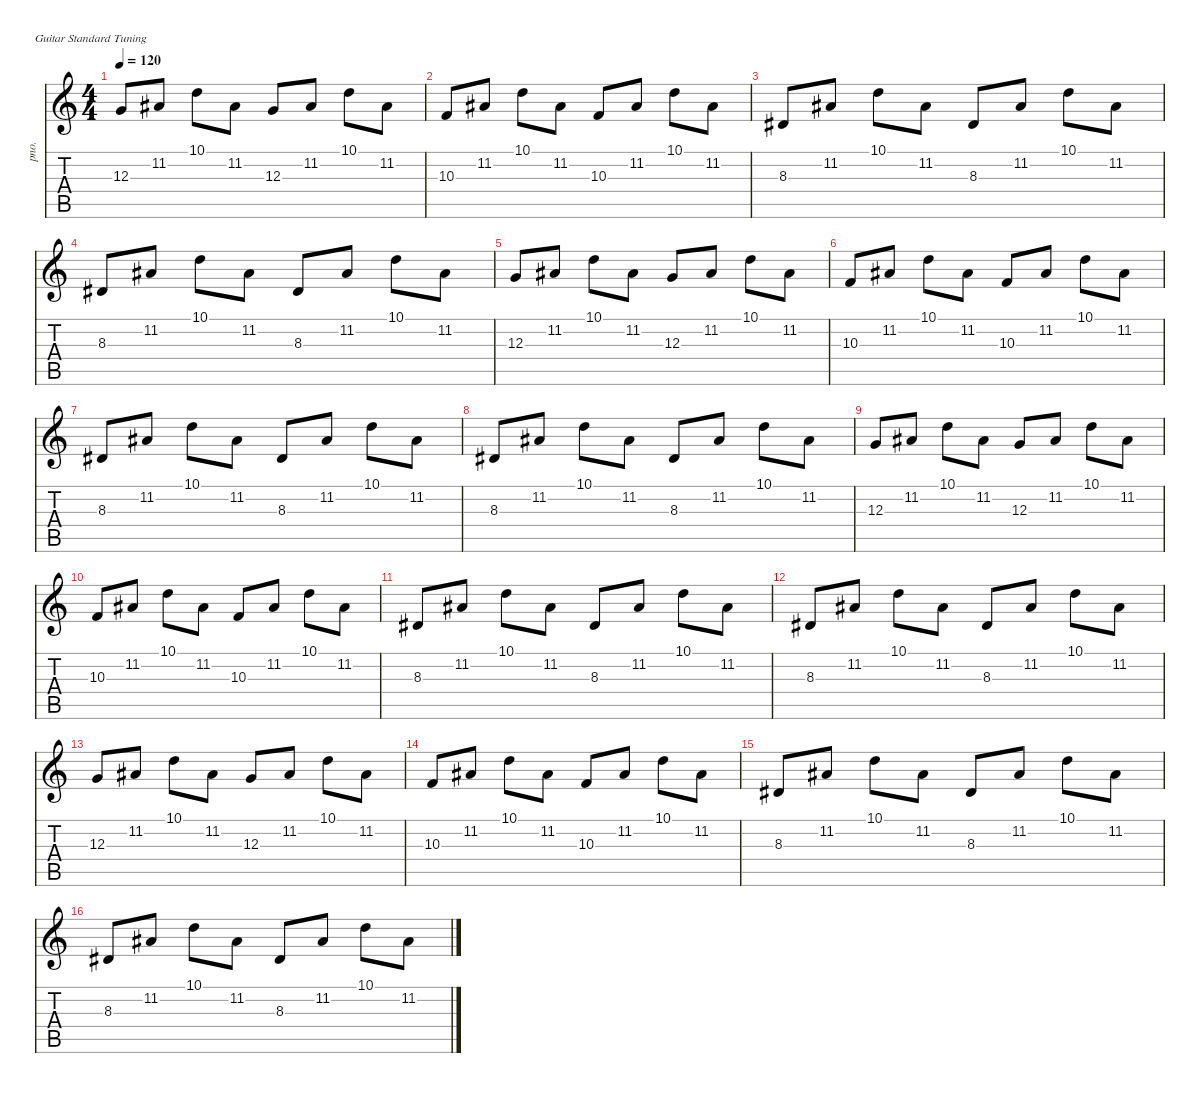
\defaultSystemsLayout 4
\hideDynamics
\bracketExtendMode nobrackets
\otherSystemsTrackNameOrientation horizontal
\track ("keyboards" "pno.") {instrument acousticgrandpiano}
\staff {score tabs}
\tuning (E4 B3 G3 D3 A2 E2)
\ts (4 4)
\tempo 120
\clef g2
\ks c
12.3.8{dy f instrument acousticgrandpiano beam Up} 11.2{acc #}.8{beam Up} 10.1.8{beam Down} 11.2{acc #}.8{beam Down} 12.3.8{beam Up} 11.2{acc #}.8{beam Up} 10.1.8{beam Down} 11.2{acc #}.8{beam Down} |
10.3.8{beam Up} 11.2{acc #}.8{beam Up} 10.1.8{beam Down} 11.2{acc #}.8{beam Down} 10.3.8{beam Up} 11.2{acc #}.8{beam Up} 10.1.8{beam Down} 11.2{acc #}.8{beam Down} |
8.3{acc #}.8{beam Up} 11.2{acc #}.8{beam Up} 10.1.8{beam Down} 11.2{acc #}.8{beam Down} 8.3{acc #}.8{beam Up} 11.2{acc #}.8{beam Up} 10.1.8{beam Down} 11.2{acc #}.8{beam Down} |
8.3{acc #}.8{beam Up} 11.2{acc #}.8{beam Up} 10.1.8{beam Down} 11.2{acc #}.8{beam Down} 8.3{acc #}.8{beam Up} 11.2{acc #}.8{beam Up} 10.1.8{beam Down} 11.2{acc #}.8{beam Down} |
12.3.8{beam Up} 11.2{acc #}.8{beam Up} 10.1.8{beam Down} 11.2{acc #}.8{beam Down} 12.3.8{beam Up} 11.2{acc #}.8{beam Up} 10.1.8{beam Down} 11.2{acc #}.8{beam Down} |
10.3.8{beam Up} 11.2{acc #}.8{beam Up} 10.1.8{beam Down} 11.2{acc #}.8{beam Down} 10.3.8{beam Up} 11.2{acc #}.8{beam Up} 10.1.8{beam Down} 11.2{acc #}.8{beam Down} |
8.3{acc #}.8{beam Up} 11.2{acc #}.8{beam Up} 10.1.8{beam Down} 11.2{acc #}.8{beam Down} 8.3{acc #}.8{beam Up} 11.2{acc #}.8{beam Up} 10.1.8{beam Down} 11.2{acc #}.8{beam Down} |
8.3{acc #}.8{beam Up} 11.2{acc #}.8{beam Up} 10.1.8{beam Down} 11.2{acc #}.8{beam Down} 8.3{acc #}.8{beam Up} 11.2{acc #}.8{beam Up} 10.1.8{beam Down} 11.2{acc #}.8{beam Down} |
12.3.8{beam Up} 11.2{acc #}.8{beam Up} 10.1.8{beam Down} 11.2{acc #}.8{beam Down} 12.3.8{beam Up} 11.2{acc #}.8{beam Up} 10.1.8{beam Down} 11.2{acc #}.8{beam Down} |
10.3.8{beam Up} 11.2{acc #}.8{beam Up} 10.1.8{beam Down} 11.2{acc #}.8{beam Down} 10.3.8{beam Up} 11.2{acc #}.8{beam Up} 10.1.8{beam Down} 11.2{acc #}.8{beam Down} |
8.3{acc #}.8{beam Up} 11.2{acc #}.8{beam Up} 10.1.8{beam Down} 11.2{acc #}.8{beam Down} 8.3{acc #}.8{beam Up} 11.2{acc #}.8{beam Up} 10.1.8{beam Down} 11.2{acc #}.8{beam Down} |
8.3{acc #}.8{beam Up} 11.2{acc #}.8{beam Up} 10.1.8{beam Down} 11.2{acc #}.8{beam Down} 8.3{acc #}.8{beam Up} 11.2{acc #}.8{beam Up} 10.1.8{beam Down} 11.2{acc #}.8{beam Down} |
12.3.8{beam Up} 11.2{acc #}.8{beam Up} 10.1.8{beam Down} 11.2{acc #}.8{beam Down} 12.3.8{beam Up} 11.2{acc #}.8{beam Up} 10.1.8{beam Down} 11.2{acc #}.8{beam Down} |
10.3.8{beam Up} 11.2{acc #}.8{beam Up} 10.1.8{beam Down} 11.2{acc #}.8{beam Down} 10.3.8{beam Up} 11.2{acc #}.8{beam Up} 10.1.8{beam Down} 11.2{acc #}.8{beam Down} |
8.3{acc #}.8{beam Up} 11.2{acc #}.8{beam Up} 10.1.8{beam Down} 11.2{acc #}.8{beam Down} 8.3{acc #}.8{beam Up} 11.2{acc #}.8{beam Up} 10.1.8{beam Down} 11.2{acc #}.8{beam Down} |
8.3{acc #}.8{beam Up} 11.2{acc #}.8{beam Up} 10.1.8{beam Down} 11.2{acc #}.8{beam Down} 8.3{acc #}.8{beam Up} 11.2{acc #}.8{beam Up} 10.1.8{beam Down} 11.2{acc #}.8{beam Down}
